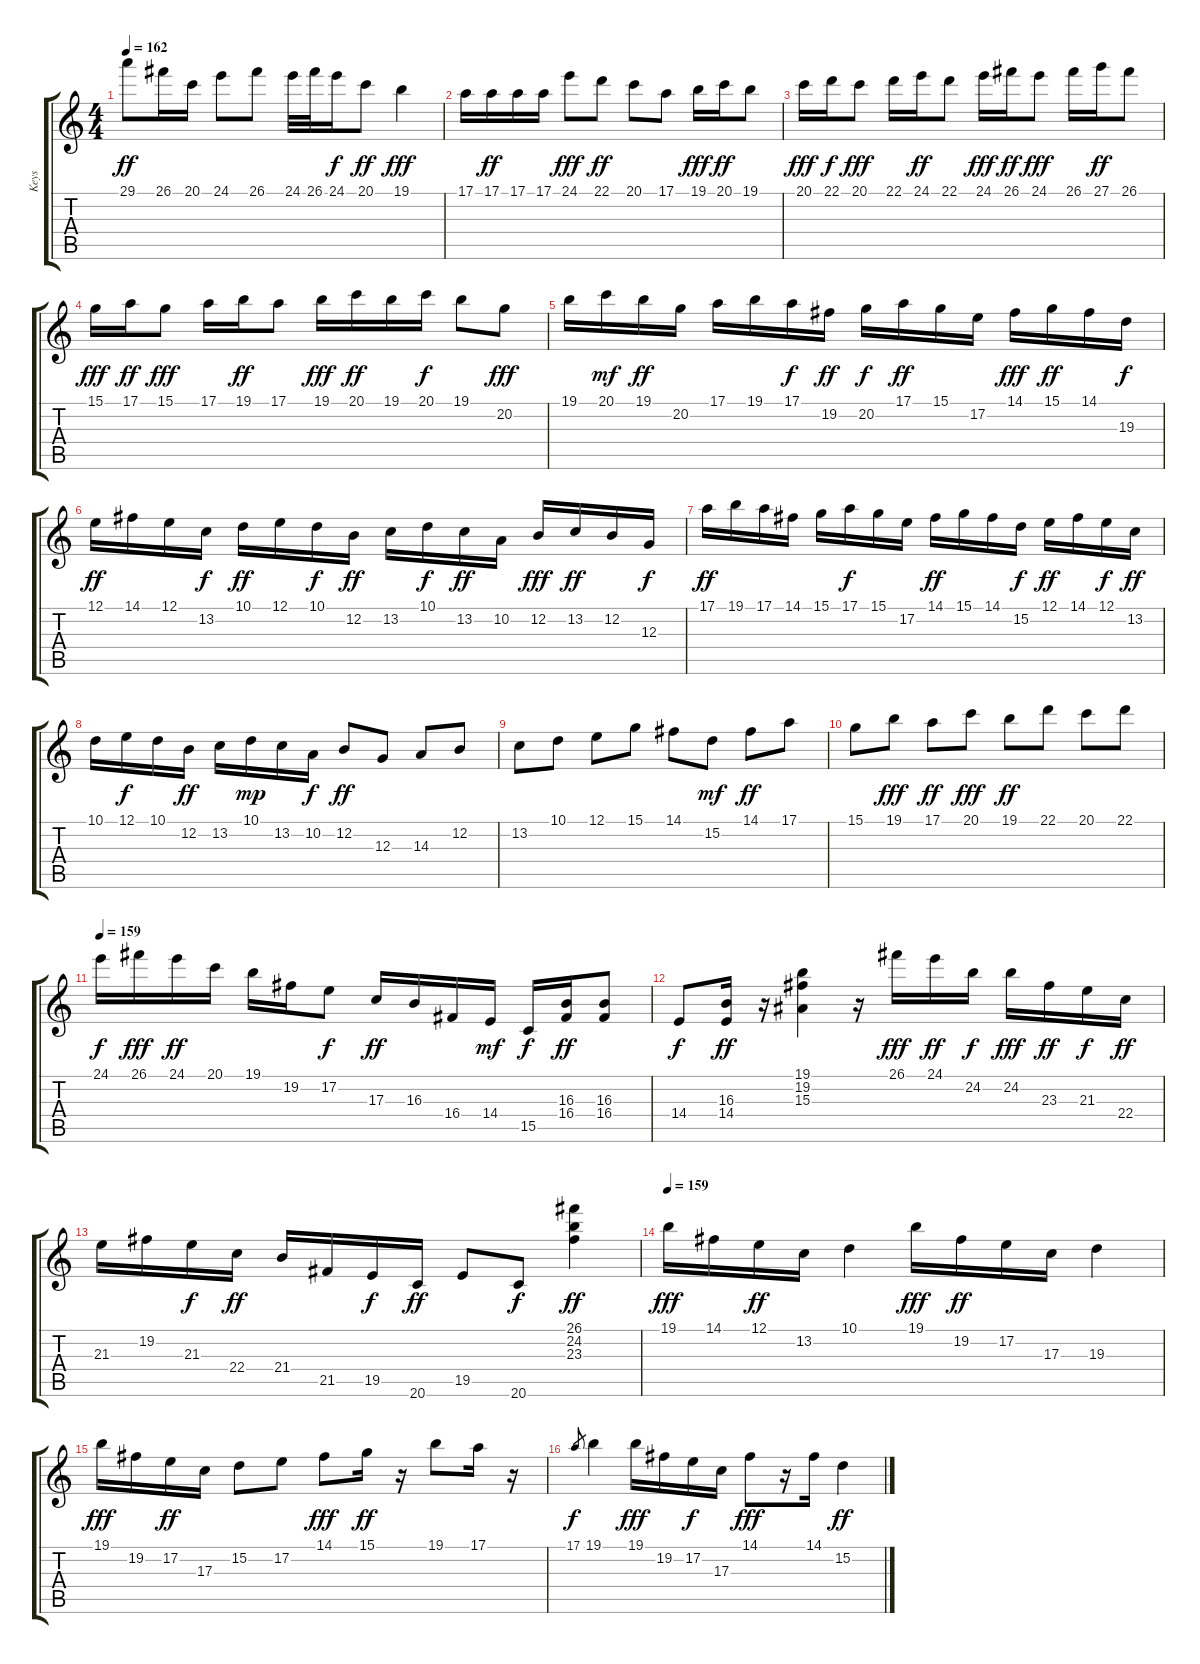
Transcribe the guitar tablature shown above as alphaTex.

\track ("Keys" "Keys") {instrument churchorgan}
\staff {score tabs}
\tuning (E4 B3 G3 D3 A2 E2) {hide}
\ts (4 4)
\tempo 162
\clef g2
\ks c
29.1.8{dy ff} 26.1.16 20.1.16 24.1.8 26.1.8 24.1.32 26.1.32 24.1.16{dy f} 20.1.8{dy ff} 19.1.4{dy fff} |
17.1.16 17.1.16{dy ff} 17.1.16 17.1.16 24.1.8{dy fff} 22.1.8{dy ff} 20.1.8 17.1.8 19.1.16{dy fff} 20.1.16{dy ff} 19.1.8 |
20.1.16{dy fff} 22.1.16{dy f} 20.1.8{dy fff} 22.1.16 24.1.16{dy ff} 22.1.8 24.1.16{dy fff} 26.1.16{dy ff} 24.1.8{dy fff} 26.1.16 27.1.16{dy ff} 26.1.8 |
15.1.16{dy fff} 17.1.16{dy ff} 15.1.8{dy fff} 17.1.16 19.1.16{dy ff} 17.1.8 19.1.16{dy fff} 20.1.16{dy ff} 19.1.16 20.1.16{dy f} 19.1.8 20.2.8{dy fff} |
19.1.16 20.1.16{dy mf} 19.1.16{dy ff} 20.2.16 17.1.16 19.1.16 17.1.16{dy f} 19.2.16{dy ff} 20.2.16{dy f} 17.1.16{dy ff} 15.1.16 17.2.16 14.1.16{dy fff} 15.1.16{dy ff} 14.1.16 19.3.16{dy f} |
12.1.16{dy ff} 14.1.16 12.1.16 13.2.16{dy f} 10.1.16{dy ff} 12.1.16 10.1.16{dy f} 12.2.16{dy ff} 13.2.16 10.1.16{dy f} 13.2.16{dy ff} 10.2.16 12.2.16{dy fff} 13.2.16{dy ff} 12.2.16 12.3.16{dy f} |
17.1.16{dy ff} 19.1.16 17.1.16 14.1.16 15.1.16 17.1.16{dy f} 15.1.16 17.2.16 14.1.16{dy ff} 15.1.16 14.1.16 15.2.16{dy f} 12.1.16{dy ff} 14.1.16 12.1.16{dy f} 13.2.16{dy ff} |
10.1.16 12.1.16{dy f} 10.1.16 12.2.16{dy ff} 13.2.16 10.1.16{dy mp} 13.2.16 10.2.16{dy f} 12.2.8{dy ff} 12.3.8 14.3.8 12.2.8 |
13.2.8 10.1.8 12.1.8 15.1.8 14.1.8 15.2.8{dy mf} 14.1.8{dy ff} 17.1.8 |
15.1.8 19.1.8{dy fff} 17.1.8{dy ff} 20.1.8{dy fff} 19.1.8{dy ff} 22.1.8 20.1.8 22.1.8 |
\tempo 159
24.1.16{dy f} 26.1.16{dy fff} 24.1.16{dy ff} 20.1.16 19.1.16 19.2.16 17.2.8{dy f} 17.3.16{dy ff} 16.3.16 16.4.16 14.4.16{dy mf} 15.5.16{dy f} (16.3 16.4).16{dy ff} (16.3 16.4).8 |
14.4.8{dy f} (16.3 14.4).16{dy ff} r.16 (19.1 19.2 15.3).4 r.16 26.1.16{dy fff} 24.1.16{dy ff} 24.2.16{dy f} 24.2.16{dy fff} 23.3.16{dy ff} 21.3.16{dy f} 22.4.16{dy ff} |
21.3.16 19.2.16 21.3.16{dy f} 22.4.16{dy ff} 21.4.16 21.5.16 19.5.16{dy f} 20.6.16{dy ff} 19.5.8 20.6.8{dy f} (26.1 24.2 23.3).4{dy ff} |
\tempo 159
19.1.16{dy fff} 14.1.16 12.1.16{dy ff} 13.2.16 10.1.4 19.1.16{dy fff} 19.2.16{dy ff} 17.2.16 17.3.16 19.3.4 |
19.1.16{dy fff} 19.2.16 17.2.16{dy ff} 17.3.16 15.2.8 17.2.8 14.1.8{dy fff} 15.1.16{dy ff} r.16 19.1.8 17.1.16 r.16 |
17.1.8{gr dy f} 19.1.4 19.1.16{dy fff} 19.2.16 17.2.16{dy f} 17.3.16 14.1.8{dy fff} r.16 14.1.16 15.2.4{dy ff}
